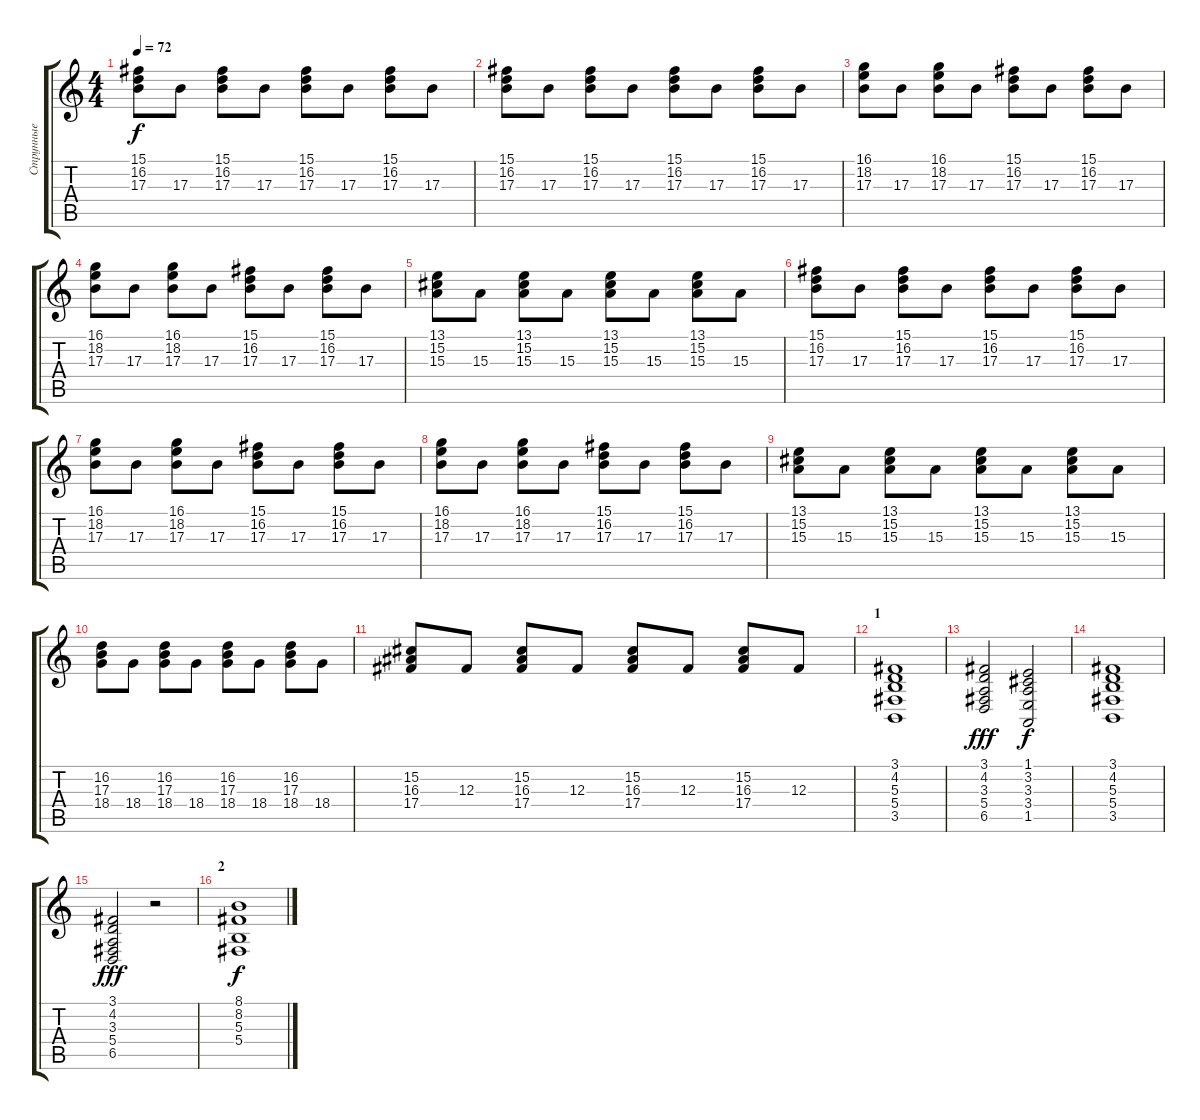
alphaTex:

\track ("Струнные" "Струнные") {instrument synthstrings1}
\staff {score tabs}
\tuning (Eb4 Bb3 Gb3 Db3 Ab2 Eb2) {hide}
\ts (4 4)
\tempo 72
\clef g2
\ks c
(15.1 16.2 17.3).8{dy f volume 9 instrument synthstrings1} 17.3.8 (15.1 16.2 17.3).8 17.3.8 (15.1 16.2 17.3).8 17.3.8 (15.1 16.2 17.3).8 17.3.8 |
(15.1 16.2 17.3).8 17.3.8 (15.1 16.2 17.3).8 17.3.8 (15.1 16.2 17.3).8 17.3.8 (15.1 16.2 17.3).8 17.3.8 |
(16.1 18.2 17.3).8 17.3.8 (16.1 18.2 17.3).8 17.3.8 (15.1 16.2 17.3).8 17.3.8 (15.1 16.2 17.3).8 17.3.8 |
(16.1 18.2 17.3).8 17.3.8 (16.1 18.2 17.3).8 17.3.8 (15.1 16.2 17.3).8 17.3.8 (15.1 16.2 17.3).8 17.3.8 |
(13.1 15.2 15.3).8 15.3.8 (13.1 15.2 15.3).8 15.3.8 (13.1 15.2 15.3).8 15.3.8 (13.1 15.2 15.3).8 15.3.8 |
(15.1 16.2 17.3).8 17.3.8 (15.1 16.2 17.3).8 17.3.8 (15.1 16.2 17.3).8 17.3.8 (15.1 16.2 17.3).8 17.3.8 |
(16.1 18.2 17.3).8 17.3.8 (16.1 18.2 17.3).8 17.3.8 (15.1 16.2 17.3).8 17.3.8 (15.1 16.2 17.3).8 17.3.8 |
(16.1 18.2 17.3).8 17.3.8 (16.1 18.2 17.3).8 17.3.8 (15.1 16.2 17.3).8 17.3.8 (15.1 16.2 17.3).8 17.3.8 |
(13.1 15.2 15.3).8 15.3.8 (13.1 15.2 15.3).8 15.3.8 (13.1 15.2 15.3).8 15.3.8 (13.1 15.2 15.3).8 15.3.8 |
(16.2 17.3 18.4).8 18.4.8 (16.2 17.3 18.4).8 18.4.8 (16.2 17.3 18.4).8 18.4.8 (16.2 17.3 18.4).8 18.4.8 |
(15.2 16.3 17.4).8 12.3.8 (15.2 16.3 17.4).8 12.3.8 (15.2 16.3 17.4).8 12.3.8 (15.2 16.3 17.4).8 12.3.8 |
\section ("" "1")
(3.1 4.2 5.3 5.4 3.5).1{volume 10 instrument stringensemble1} |
(3.1 4.2 3.3 5.4 6.5).2{dy fff volume 7} (1.1 3.2 3.3 3.4 1.5).2{dy f volume 9} |
(3.1 4.2 5.3 5.4 3.5).1{volume 10 instrument stringensemble1} |
(3.1 4.2 3.3 5.4 6.5).2{dy fff volume 7} r.2{volume 9} |
\section ("" "2")
(8.1 8.2 5.3 5.4).1{dy f volume 8}
